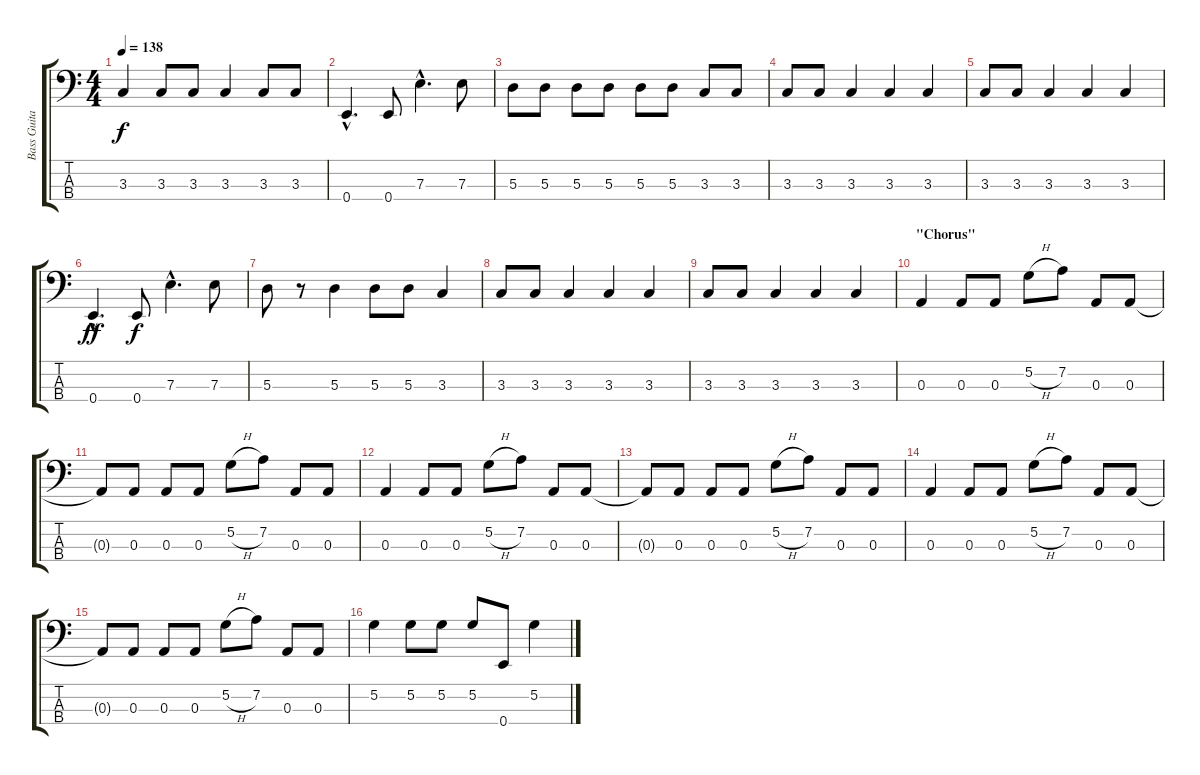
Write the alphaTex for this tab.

\track ("Bass Guitar" "Bass Guita") {instrument electricbasspick}
\staff {score tabs}
\tuning (G2 D2 A1 E1) {hide}
\ts (4 4)
\tempo 138
\clef f4
\ks c
3.3.4{dy f} 3.3.8 3.3.8 3.3.4 3.3.8 3.3.8 |
0.4{hac}.4{d} 0.4.8 7.3{hac}.4{d} 7.3.8 |
5.3.8 5.3.8 5.3.8 5.3.8 5.3.8 5.3.8 3.3.8 3.3.8 |
3.3.8 3.3.8 3.3.4 3.3.4 3.3.4 |
3.3.8 3.3.8 3.3.4 3.3.4 3.3.4 |
0.4{hac}.4{d dy ff} 0.4.8{dy f} 7.3{hac}.4{d} 7.3.8 |
5.3.8 r.8 5.3.4 5.3.8 5.3.8 3.3.4 |
3.3.8 3.3.8 3.3.4 3.3.4 3.3.4 |
3.3.8 3.3.8 3.3.4 3.3.4 3.3.4 |
\section ("" "\"Chorus\"")
0.3.4 0.3.8 0.3.8 5.2{h}.8 7.2.8 0.3.8 0.3.8 |
0.3{t}.8 0.3.8 0.3.8 0.3.8 5.2{h}.8 7.2.8 0.3.8 0.3.8 |
0.3.4 0.3.8 0.3.8 5.2{h}.8 7.2.8 0.3.8 0.3.8 |
0.3{t}.8 0.3.8 0.3.8 0.3.8 5.2{h}.8 7.2.8 0.3.8 0.3.8 |
0.3.4 0.3.8 0.3.8 5.2{h}.8 7.2.8 0.3.8 0.3.8 |
0.3{t}.8 0.3.8 0.3.8 0.3.8 5.2{h}.8 7.2.8 0.3.8 0.3.8 |
5.2.4 5.2.8 5.2.8 5.2.8 0.4.8 5.2.4
